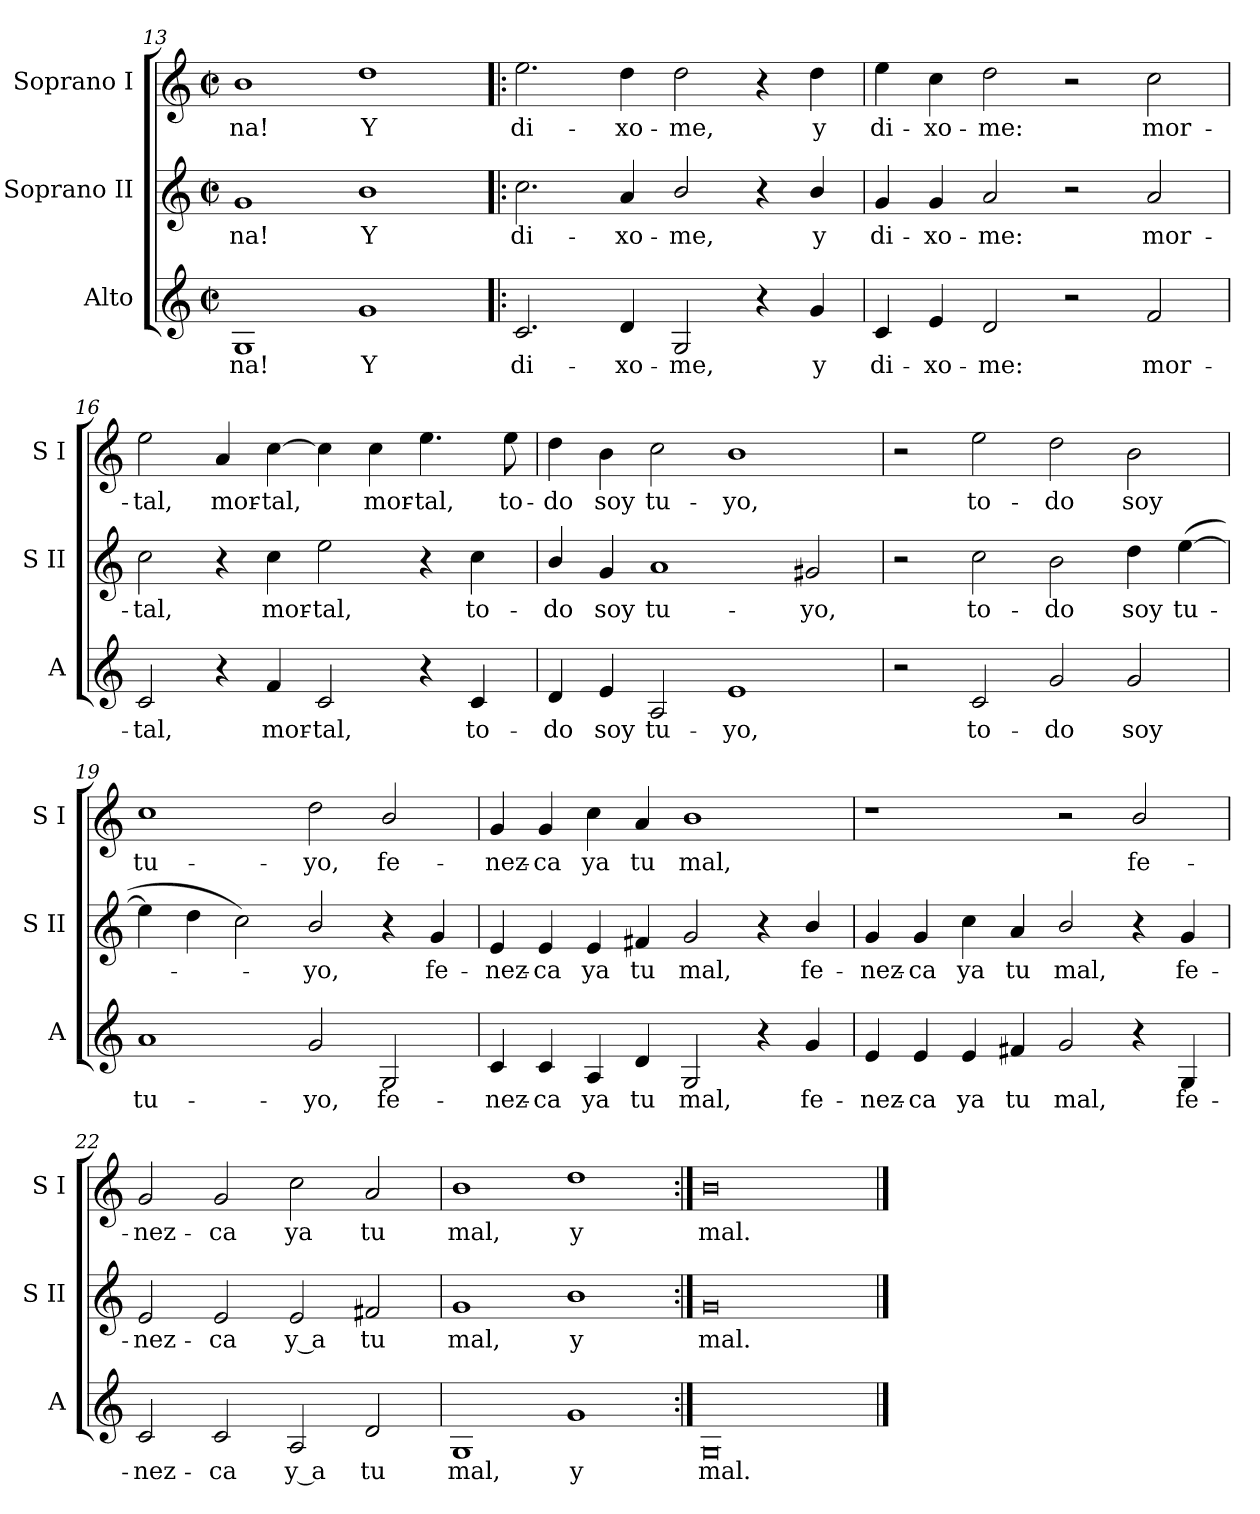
**kern	**text	**kern	**text	**kern	**text
*part3	*part3	*part2	*part2	*part1	*part1
*staff3	*staff3	*staff2	*staff2	*staff1	*staff1
*I"Alto	*	*I"Soprano II	*	*I"Soprano I	*
*I'A	*	*I'S II	*	*I'S I	*
!!LO:LB:g=z
*clefG2	*	*clefG2	*	*clefG2	*
*k[]	*	*k[]	*	*k[]	*
*C:	*	*C:	*	*C:	*
*M4/2	*	*M4/2	*	*M4/2	*
*met(c|)	*	*met(c|)	*	*met(c|)	*
=13	=13	=13	=13	=13	=13
!	!LO:LY:b	!	!LO:LY:b	!	!LO:LY:b
1G	-na!	1g	na!	1b	na!
!	!LO:LY:b	!	!LO:LY:b	!	!LO:LY:b
1g	Y	1b	Y	1dd	Y
=14!|:	=14!|:	=14!|:	=14!|:	=14!|:	=14!|:
!	!LO:LY:b	!	!LO:LY:b	!	!LO:LY:b
2.c	di-	2.cc	di-	2.ee	di-
!	!LO:LY:b	!	!LO:LY:b	!	!LO:LY:b
4d	-xo-	4a	-xo-	4dd	-xo-
!	!LO:LY:b	!	!LO:LY:b	!	!LO:LY:b
2G	-me,	2b/	-me,	2dd	-me,
4r	.	4r	.	4r	.
!	!LO:LY:b	!	!LO:LY:b	!	!LO:LY:b
4g	y	4b/	y	4dd	y
=15	=15	=15	=15	=15	=15
!	!LO:LY:b	!	!LO:LY:b	!	!LO:LY:b
4c	di-	4g	di-	4ee	di-
!	!LO:LY:b	!	!LO:LY:b	!	!LO:LY:b
4e	-xo-	4g	-xo-	4cc	-xo-
!	!LO:LY:b	!	!LO:LY:b	!	!LO:LY:b
2d	-me:	2a	-me:	2dd	-me:
2r	.	2r	.	2r	.
!	!LO:LY:b	!	!LO:LY:b	!	!LO:LY:b
2f	mor-	2a	mor-	2cc	mor-
=16	=16	=16	=16	=16	=16
!	!LO:LY:b	!	!LO:LY:b	!	!LO:LY:b
2c	-tal,	2cc	-tal,	2ee	-tal,
!	!	!	!	!	!LO:LY:b
4r	.	4r	.	4a	mor-
!	!LO:LY:b	!	!LO:LY:b	!	!LO:LY:b
4f	mor-	4cc	mor-	[4cc	-tal,
!	!LO:LY:b	!	!LO:LY:b	!	!
2c	-tal,	2ee	-tal,	4cc]	.
!	!	!	!	!	!LO:LY:b
.	.	.	.	4cc	mor-
!	!	!	!	!	!LO:LY:b
4r	.	4r	.	4.ee	-tal,
!	!LO:LY:b	!	!LO:LY:b	!	!
4c	to-	4cc	to-	.	.
!	!	!	!	!	!LO:LY:b
.	.	.	.	8ee	to-
=17	=17	=17	=17	=17	=17
!	!LO:LY:b	!	!LO:LY:b	!	!LO:LY:b
4d	-do	4b/	-do	4dd	-do
!	!LO:LY:b	!	!LO:LY:b	!	!LO:LY:b
4e	soy	4g	soy	4b	soy
!	!LO:LY:b	!	!LO:LY:b	!	!LO:LY:b
2A	tu-	1a	tu-	2cc	tu-
!	!LO:LY:b	!	!	!	!LO:LY:b
1e	-yo,	.	.	1b	-yo,
!	!	!	!LO:LY:b	!	!
.	.	2g#X	-yo,	.	.
=18	=18	=18	=18	=18	=18
2r	.	2r	.	2r	.
!	!LO:LY:b	!	!LO:LY:b	!	!LO:LY:b
2c	to-	2cc	to-	2ee	to-
!	!LO:LY:b	!	!LO:LY:b	!	!LO:LY:b
2g	-do	2b	-do	2dd	-do
!	!LO:LY:b	!	!LO:LY:b	!	!LO:LY:b
2g	soy	4dd	soy	2b	soy
!	!	!	!LO:LY:b	!	!
.	.	(>[4ee	tu-	.	.
!!LO:LB:g=z
=19	=19	=19	=19	=19	=19
!	!LO:LY:b	!	!	!	!LO:LY:b
1a	tu-	4ee]	.	1cc	tu-
.	.	4dd	.	.	.
.	.	2cc)	.	.	.
!	!LO:LY:b	!	!LO:LY:b	!	!LO:LY:b
2g	-yo,	2b/	yo,	2dd	-yo,
!	!LO:LY:b	!	!	!	!LO:LY:b
2G	fe-	4r	.	2b/	fe-
!	!	!	!LO:LY:b	!	!
.	.	4g	fe-	.	.
=20	=20	=20	=20	=20	=20
!	!LO:LY:b	!	!LO:LY:b	!	!LO:LY:b
4c	-nez-	4e	-nez-	4g	-nez-
!	!LO:LY:b	!	!LO:LY:b	!	!LO:LY:b
4c	-ca	4e	-ca	4g	-ca
!	!LO:LY:b	!	!LO:LY:b	!	!LO:LY:b
4A	ya	4e	ya	4cc	ya
!	!LO:LY:b	!	!LO:LY:b	!	!LO:LY:b
4d	tu	4f#X	tu	4a	tu
!	!LO:LY:b	!	!LO:LY:b	!	!LO:LY:b
2G	mal,	2g	mal,	1b	mal,
4r	.	4r	.	.	.
!	!LO:LY:b	!	!LO:LY:b	!	!
4g	fe-	4b/	fe-	.	.
=21	=21	=21	=21	=21	=21
!	!LO:LY:b	!	!LO:LY:b	!	!
4e	-nez-	4g	-nez-	1r	.
!	!LO:LY:b	!	!LO:LY:b	!	!
4e	-ca	4g	-ca	.	.
!	!LO:LY:b	!	!LO:LY:b	!	!
4e	ya	4cc	ya	.	.
!	!LO:LY:b	!	!LO:LY:b	!	!
4f#X	tu	4a	tu	.	.
!	!LO:LY:b	!	!LO:LY:b	!	!
2g	mal,	2b/	mal,	2r	.
!	!	!	!	!	!LO:LY:b
4r	.	4r	.	2b/	fe-
!	!LO:LY:b	!	!LO:LY:b	!	!
4G	fe-	4g	fe-	.	.
=22	=22	=22	=22	=22	=22
!	!LO:LY:b	!	!LO:LY:b	!	!LO:LY:b
2c	-nez-	2e	-nez-	2g	-nez-
!	!LO:LY:b	!	!LO:LY:b	!	!LO:LY:b
2c	-ca	2e	-ca	2g	-ca
!	!LO:LY:b	!	!LO:LY:b	!	!LO:LY:b
2A	y a	2e	y a	2cc	ya
!	!LO:LY:b	!	!LO:LY:b	!	!LO:LY:b
2d	tu	2f#X	tu	2a	tu
=23	=23	=23	=23	=23	=23
!	!LO:LY:b	!	!LO:LY:b	!	!LO:LY:b
1G	mal,	1g	mal,	1b	mal,
!	!LO:LY:b	!	!LO:LY:b	!	!LO:LY:b
1g	y	1b	y	1dd	y
=24:|!	=24:|!	=24:|!	=24:|!	=24:|!	=24:|!
!	!LO:LY:b	!	!LO:LY:b	!	!LO:LY:b
0G	mal.	0g	mal.	0b	mal.
==	==	==	==	==	==
*-	*-	*-	*-	*-	*-
